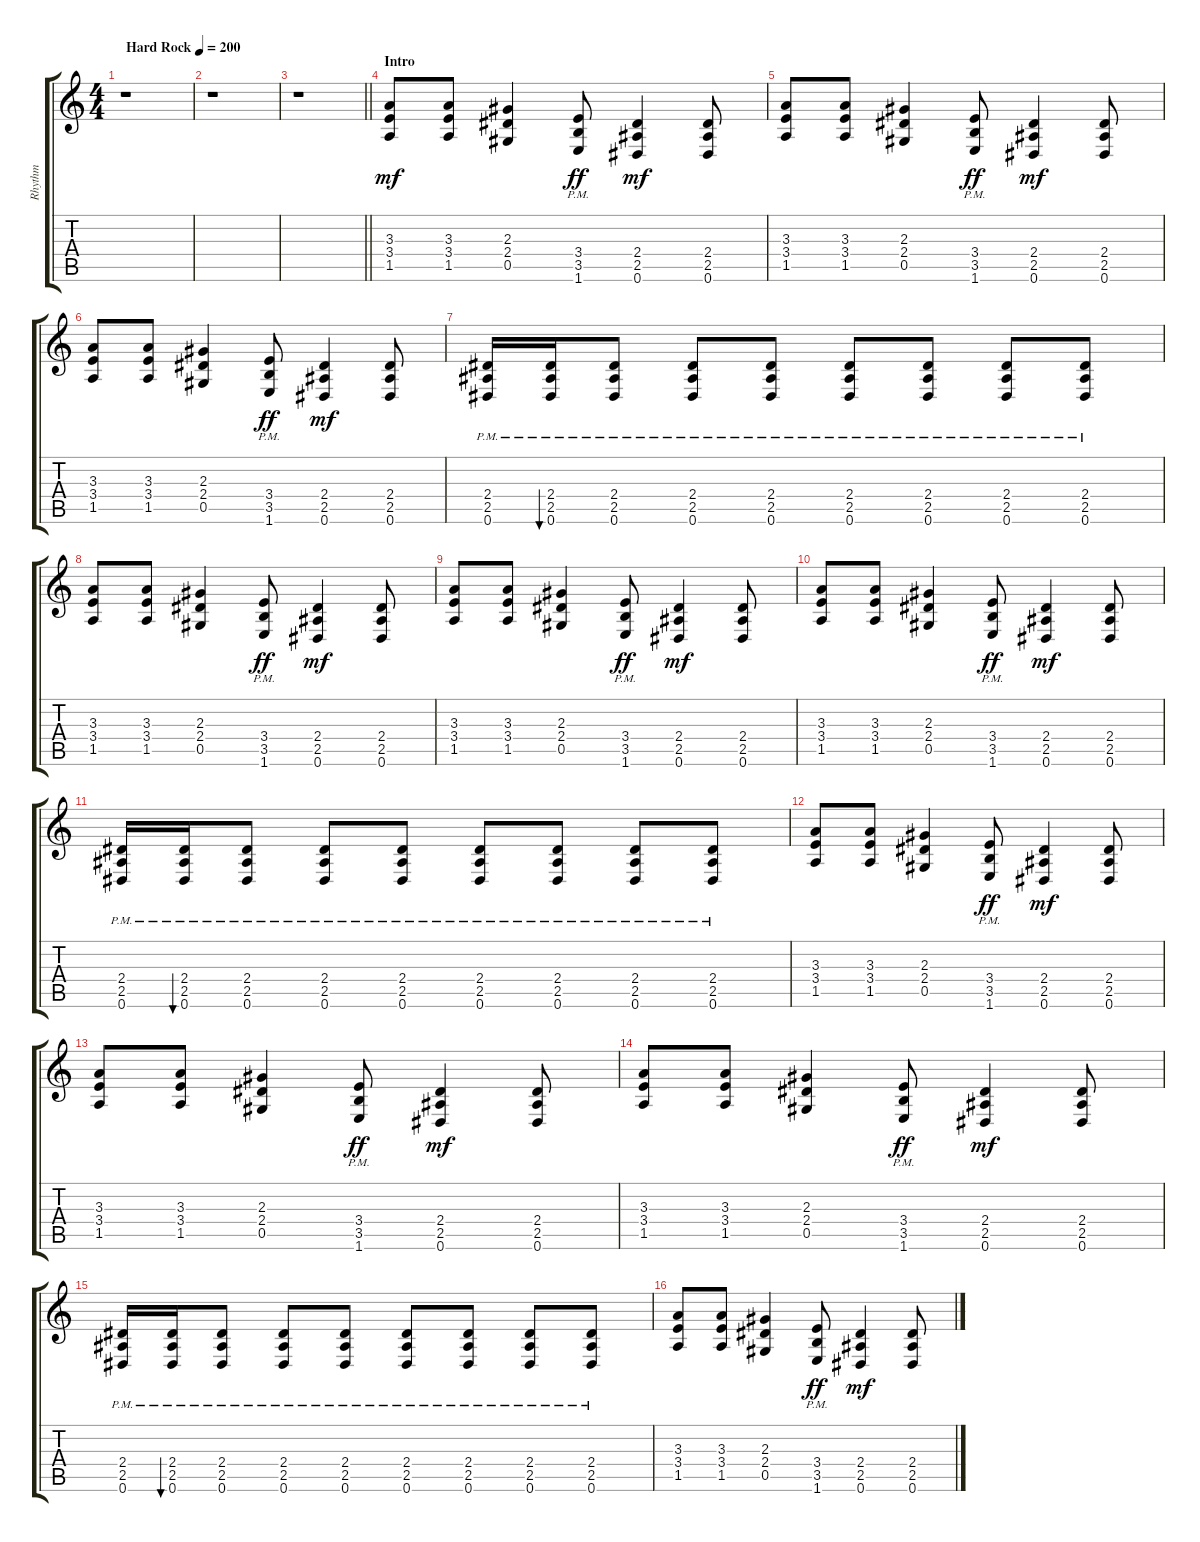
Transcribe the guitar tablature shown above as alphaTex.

\track ("Rhythm" "Rhythm") {instrument overdrivenguitar}
\staff {score tabs}
\tuning (Eb4 Bb3 Gb3 Db3 Ab2 Eb2) {hide}
\ts (4 4)
\tempo (200 "Hard Rock")
\clef g2
\ks c
r.1{dy mf instrument overdrivenguitar} |
r.1 |
\barLineRight lightlight
r.1 |
\section ("" "Intro")
(3.3 3.4 1.5).8 (3.3 3.4 1.5).8 (2.3 2.4 0.5).4 (3.4{pm} 3.5{pm} 1.6{pm}).8{dy ff} (2.4 2.5 0.6).4{dy mf} (2.4 2.5 0.6).8 |
(3.3 3.4 1.5).8 (3.3 3.4 1.5).8 (2.3 2.4 0.5).4 (3.4{pm} 3.5{pm} 1.6{pm}).8{dy ff} (2.4 2.5 0.6).4{dy mf} (2.4 2.5 0.6).8 |
(3.3 3.4 1.5).8 (3.3 3.4 1.5).8 (2.3 2.4 0.5).4 (3.4{pm} 3.5{pm} 1.6{pm}).8{dy ff} (2.4 2.5 0.6).4{dy mf} (2.4 2.5 0.6).8 |
(2.4{pm} 2.5{pm} 0.6{pm}).16 (2.4{pm} 2.5{pm} 0.6{pm}).16{bu 60} (2.4{pm} 2.5{pm} 0.6{pm}).8 (2.4{pm} 2.5{pm} 0.6{pm}).8 (2.4{pm} 2.5{pm} 0.6{pm}).8 (2.4{pm} 2.5{pm} 0.6{pm}).8 (2.4{pm} 2.5{pm} 0.6{pm}).8 (2.4{pm} 2.5{pm} 0.6{pm}).8 (2.4{pm} 2.5{pm} 0.6{pm}).8 |
(3.3 3.4 1.5).8 (3.3 3.4 1.5).8 (2.3 2.4 0.5).4 (3.4{pm} 3.5{pm} 1.6{pm}).8{dy ff} (2.4 2.5 0.6).4{dy mf} (2.4 2.5 0.6).8 |
(3.3 3.4 1.5).8 (3.3 3.4 1.5).8 (2.3 2.4 0.5).4 (3.4{pm} 3.5{pm} 1.6{pm}).8{dy ff} (2.4 2.5 0.6).4{dy mf} (2.4 2.5 0.6).8 |
(3.3 3.4 1.5).8 (3.3 3.4 1.5).8 (2.3 2.4 0.5).4 (3.4{pm} 3.5{pm} 1.6{pm}).8{dy ff} (2.4 2.5 0.6).4{dy mf} (2.4 2.5 0.6).8 |
(2.4{pm} 2.5{pm} 0.6{pm}).16 (2.4{pm} 2.5{pm} 0.6{pm}).16{bu 60} (2.4{pm} 2.5{pm} 0.6{pm}).8 (2.4{pm} 2.5{pm} 0.6{pm}).8 (2.4{pm} 2.5{pm} 0.6{pm}).8 (2.4{pm} 2.5{pm} 0.6{pm}).8 (2.4{pm} 2.5{pm} 0.6{pm}).8 (2.4{pm} 2.5{pm} 0.6{pm}).8 (2.4{pm} 2.5{pm} 0.6{pm}).8 |
(3.3 3.4 1.5).8 (3.3 3.4 1.5).8 (2.3 2.4 0.5).4 (3.4{pm} 3.5{pm} 1.6{pm}).8{dy ff} (2.4 2.5 0.6).4{dy mf} (2.4 2.5 0.6).8 |
(3.3 3.4 1.5).8 (3.3 3.4 1.5).8 (2.3 2.4 0.5).4 (3.4{pm} 3.5{pm} 1.6{pm}).8{dy ff} (2.4 2.5 0.6).4{dy mf} (2.4 2.5 0.6).8 |
(3.3 3.4 1.5).8 (3.3 3.4 1.5).8 (2.3 2.4 0.5).4 (3.4{pm} 3.5{pm} 1.6{pm}).8{dy ff} (2.4 2.5 0.6).4{dy mf} (2.4 2.5 0.6).8 |
(2.4{pm} 2.5{pm} 0.6{pm}).16 (2.4{pm} 2.5{pm} 0.6{pm}).16{bu 60} (2.4{pm} 2.5{pm} 0.6{pm}).8 (2.4{pm} 2.5{pm} 0.6{pm}).8 (2.4{pm} 2.5{pm} 0.6{pm}).8 (2.4{pm} 2.5{pm} 0.6{pm}).8 (2.4{pm} 2.5{pm} 0.6{pm}).8 (2.4{pm} 2.5{pm} 0.6{pm}).8 (2.4{pm} 2.5{pm} 0.6{pm}).8 |
(3.3 3.4 1.5).8 (3.3 3.4 1.5).8 (2.3 2.4 0.5).4 (3.4{pm} 3.5{pm} 1.6{pm}).8{dy ff} (2.4 2.5 0.6).4{dy mf} (2.4 2.5 0.6).8
